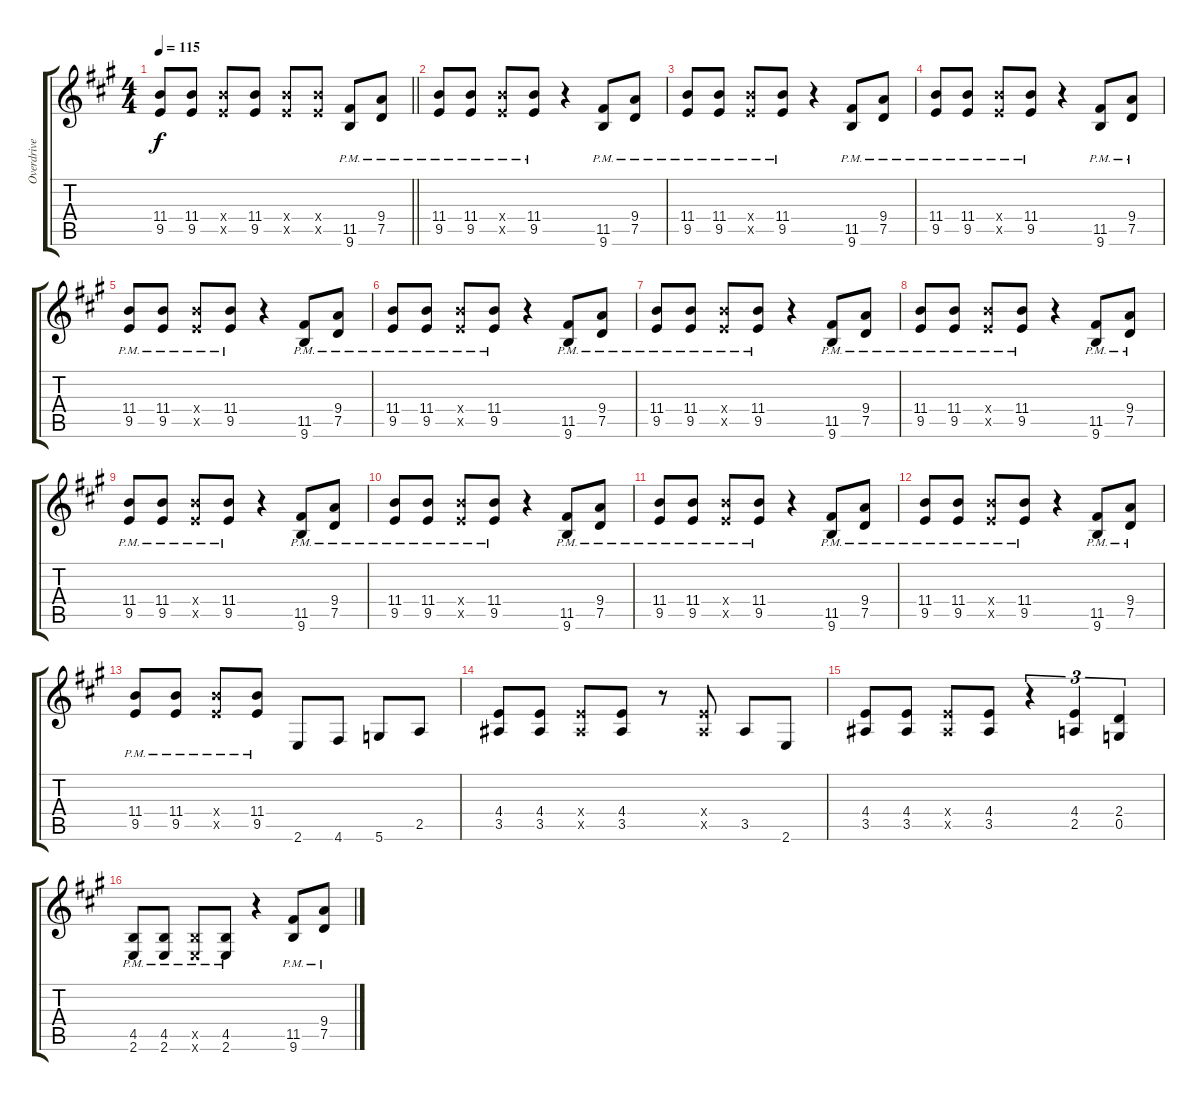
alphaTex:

\track ("Overdrive" "Overdrive") {instrument overdrivenguitar}
\staff {score tabs}
\tuning (D4 A3 F3 C3 G2 D2) {hide}
\ts (4 4)
\tempo 115
\clef g2
\barLineRight lightlight
\ks a
(11.4 9.5).8{dy f} (11.4 9.5).8 (11.4{x} 9.5{x}).8 (11.4 9.5).8 (11.4{x} 9.5{x}).8 (11.4{x} 9.5{x}).8 (11.5{pm} 9.6{pm}).8 (9.4{pm} 7.5{pm}).8 |
\section ("" " ")
(11.4{pm} 9.5{pm}).8 (11.4{pm} 9.5{pm}).8 (11.4{pm x} 9.5{pm x}).8 (11.4{pm} 9.5{pm}).8 r.4 (11.5{pm} 9.6{pm}).8 (9.4{pm} 7.5{pm}).8 |
(11.4{pm} 9.5{pm}).8 (11.4{pm} 9.5{pm}).8 (11.4{pm x} 9.5{pm x}).8 (11.4{pm} 9.5{pm}).8 r.4 (11.5{pm} 9.6{pm}).8 (9.4{pm} 7.5{pm}).8 |
(11.4{pm} 9.5{pm}).8 (11.4{pm} 9.5{pm}).8 (11.4{pm x} 9.5{pm x}).8 (11.4{pm} 9.5{pm}).8 r.4 (11.5{pm} 9.6{pm}).8 (9.4{pm} 7.5{pm}).8 |
(11.4{pm} 9.5{pm}).8 (11.4{pm} 9.5{pm}).8 (11.4{pm x} 9.5{pm x}).8 (11.4{pm} 9.5{pm}).8 r.4 (11.5{pm} 9.6{pm}).8 (9.4{pm} 7.5{pm}).8 |
(11.4{pm} 9.5{pm}).8 (11.4{pm} 9.5{pm}).8 (11.4{pm x} 9.5{pm x}).8 (11.4{pm} 9.5{pm}).8 r.4 (11.5{pm} 9.6{pm}).8 (9.4{pm} 7.5{pm}).8 |
(11.4{pm} 9.5{pm}).8 (11.4{pm} 9.5{pm}).8 (11.4{pm x} 9.5{pm x}).8 (11.4{pm} 9.5{pm}).8 r.4 (11.5{pm} 9.6{pm}).8 (9.4{pm} 7.5{pm}).8 |
(11.4{pm} 9.5{pm}).8 (11.4{pm} 9.5{pm}).8 (11.4{pm x} 9.5{pm x}).8 (11.4{pm} 9.5{pm}).8 r.4 (11.5{pm} 9.6{pm}).8 (9.4{pm} 7.5{pm}).8 |
(11.4{pm} 9.5{pm}).8 (11.4{pm} 9.5{pm}).8 (11.4{pm x} 9.5{pm x}).8 (11.4{pm} 9.5{pm}).8 r.4 (11.5{pm} 9.6{pm}).8 (9.4{pm} 7.5{pm}).8 |
(11.4{pm} 9.5{pm}).8 (11.4{pm} 9.5{pm}).8 (11.4{pm x} 9.5{pm x}).8 (11.4{pm} 9.5{pm}).8 r.4 (11.5{pm} 9.6{pm}).8 (9.4{pm} 7.5{pm}).8 |
(11.4{pm} 9.5{pm}).8 (11.4{pm} 9.5{pm}).8 (11.4{pm x} 9.5{pm x}).8 (11.4{pm} 9.5{pm}).8 r.4 (11.5{pm} 9.6{pm}).8 (9.4{pm} 7.5{pm}).8 |
(11.4{pm} 9.5{pm}).8 (11.4{pm} 9.5{pm}).8 (11.4{pm x} 9.5{pm x}).8 (11.4{pm} 9.5{pm}).8 r.4 (11.5{pm} 9.6{pm}).8 (9.4{pm} 7.5{pm}).8 |
(11.4{pm} 9.5{pm}).8 (11.4{pm} 9.5{pm}).8 (11.4{pm x} 9.5{pm x}).8 (11.4{pm} 9.5{pm}).8 2.6.8 4.6.8 5.6.8 2.5.8 |
(4.4 3.5).8 (4.4 3.5).8 (4.4{x} 3.5{x}).8 (4.4 3.5).8 r.8 (4.4{x} 3.5{x}).8 3.5.8 2.6.8 |
(4.4 3.5).8 (4.4 3.5).8 (4.4{x} 3.5{x}).8 (4.4 3.5).8 r.4{tu (3 2)} (4.4 2.5).4{tu (3 2)} (2.4 0.5).4{tu (3 2)} |
(4.5{pm} 2.6{pm}).8 (4.5{pm} 2.6{pm}).8 (4.5{pm x} 2.6{pm x}).8 (4.5{pm} 2.6{pm}).8 r.4 (11.5{pm} 9.6{pm}).8 (9.4{pm} 7.5{pm}).8
